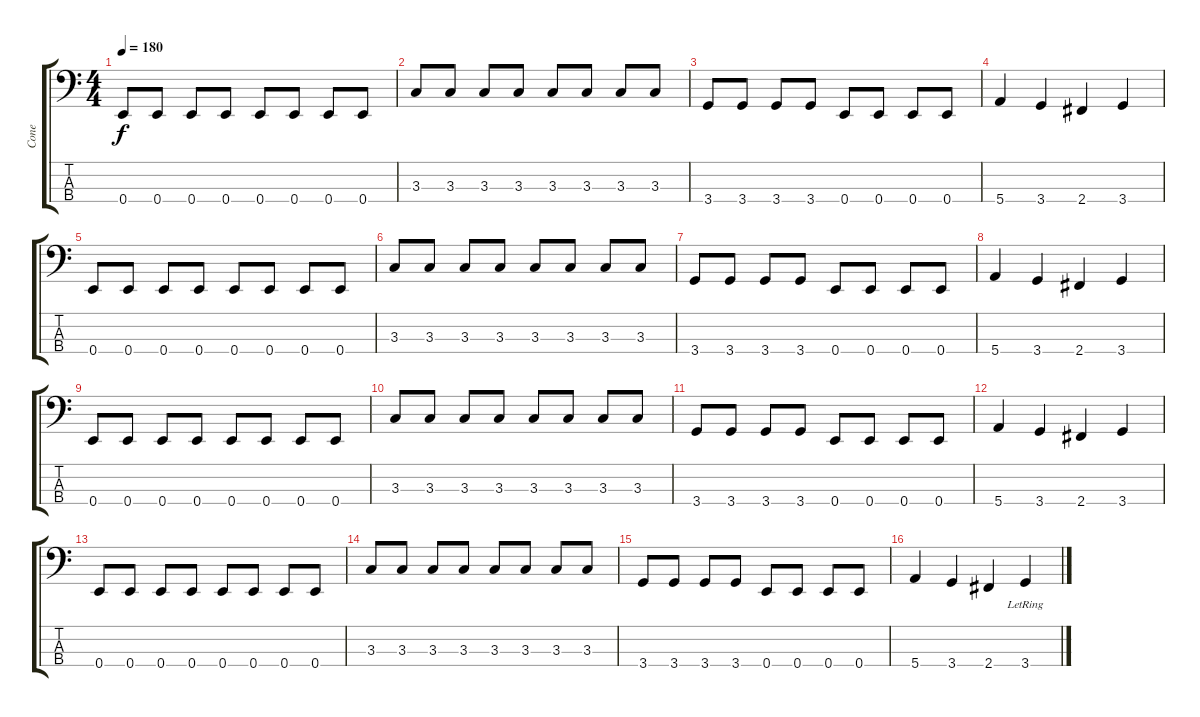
\track ("Cone" "Cone") {instrument electricbassfinger}
\staff {score tabs}
\tuning (G2 D2 A1 E1) {hide}
\ts (4 4)
\tempo 180
\clef f4
\ks c
0.4.8{dy f} 0.4.8 0.4.8 0.4.8 0.4.8 0.4.8 0.4.8 0.4.8 |
3.3.8 3.3.8 3.3.8 3.3.8 3.3.8 3.3.8 3.3.8 3.3.8 |
3.4.8 3.4.8 3.4.8 3.4.8 0.4.8 0.4.8 0.4.8 0.4.8 |
5.4.4 3.4.4 2.4.4 3.4.4 |
0.4.8 0.4.8 0.4.8 0.4.8 0.4.8 0.4.8 0.4.8 0.4.8 |
3.3.8 3.3.8 3.3.8 3.3.8 3.3.8 3.3.8 3.3.8 3.3.8 |
3.4.8 3.4.8 3.4.8 3.4.8 0.4.8 0.4.8 0.4.8 0.4.8 |
5.4.4 3.4.4 2.4.4 3.4.4 |
0.4.8 0.4.8 0.4.8 0.4.8 0.4.8 0.4.8 0.4.8 0.4.8 |
3.3.8 3.3.8 3.3.8 3.3.8 3.3.8 3.3.8 3.3.8 3.3.8 |
3.4.8 3.4.8 3.4.8 3.4.8 0.4.8 0.4.8 0.4.8 0.4.8 |
5.4.4 3.4.4 2.4.4 3.4.4 |
0.4.8 0.4.8 0.4.8 0.4.8 0.4.8 0.4.8 0.4.8 0.4.8 |
3.3.8 3.3.8 3.3.8 3.3.8 3.3.8 3.3.8 3.3.8 3.3.8 |
3.4.8 3.4.8 3.4.8 3.4.8 0.4.8 0.4.8 0.4.8 0.4.8 |
5.4.4 3.4.4 2.4.4 3.4{lr}.4
